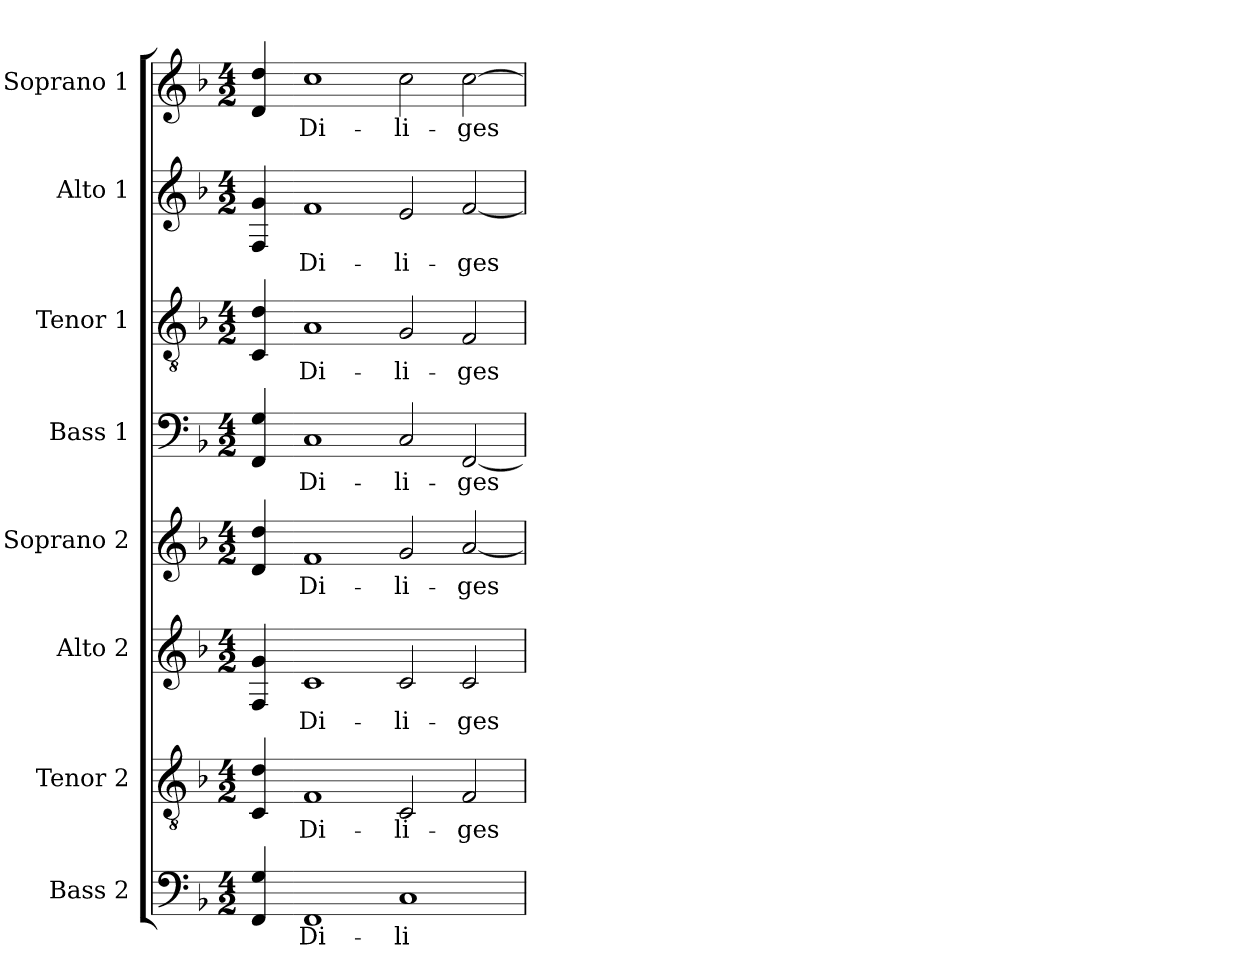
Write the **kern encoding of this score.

**kern	**text	**kern	**text	**kern	**text	**kern	**text	**kern	**text	**kern	**text	**kern	**text	**kern	**text
*part8	*part8	*part7	*part7	*part6	*part6	*part5	*part5	*part4	*part4	*part3	*part3	*part2	*part2	*part1	*part1
*staff8	*staff8	*staff7	*staff7	*staff6	*staff6	*staff5	*staff5	*staff4	*staff4	*staff3	*staff3	*staff2	*staff2	*staff1	*staff1
*I"Bass 2	*	*I"Tenor 2	*	*I"Alto 2	*	*I"Soprano 2	*	*I"Bass 1	*	*I"Tenor 1	*	*I"Alto 1	*	*I"Soprano 1	*
*I'B2.	*	*I'T2.	*	*I'A2.	*	*I'S2.	*	*I'B1.	*	*I'T1.	*	*I'A1.	*	*I'S1.	*
!!LO:PB:g=z
*clefF4	*	*clefGv2	*	*clefG2	*	*clefG2	*	*clefF4	*	*clefGv2	*	*clefG2	*	*clefG2	*
*	*	*ITrd7c12	*	*	*	*	*	*	*	*ITrd7c12	*	*	*	*	*
*k[b-]	*	*k[b-]	*	*k[b-]	*	*k[b-]	*	*k[b-]	*	*k[b-]	*	*k[b-]	*	*k[b-]	*
*F:	*	*F:	*	*F:	*	*F:	*	*F:	*	*F:	*	*F:	*	*F:	*
*M4/2	*	*M4/2	*	*M4/2	*	*M4/2	*	*M4/2	*	*M4/2	*	*M4/2	*	*M4/2	*
=	=	=	=	=	=	=	=	=	=	=	=	=	=	=	=
4FFi/ 4Gi	.	4CCi/ 4Di	.	4Fi/ 4gi	.	4di/ 4ddi	.	4FFi/ 4Gi	.	4CCi/ 4Di	.	4Fi/ 4gi	.	4di/ 4ddi	.
=1-	=1-	=1-	=1-	=1-	=1-	=1-	=1-	=1-	=1-	=1-	=1-	=1-	=1-	=1-	=1-
!	!LO:LY:b:color=#000000	!	!	!	!	!	!	!	!	!	!	!	!	!	!
!	!	!	!LO:LY:b:color=#000000	!	!	!	!	!	!	!	!	!	!	!	!
!	!	!	!	!	!LO:LY:b:color=#000000	!	!	!	!	!	!	!	!	!	!
!	!	!	!	!	!	!	!LO:LY:b:color=#000000	!	!	!	!	!	!	!	!
!	!	!	!	!	!	!	!	!	!LO:LY:b:color=#000000	!	!	!	!	!	!
!	!	!	!	!	!	!	!	!	!	!	!LO:LY:b:color=#000000	!	!	!	!
!	!	!	!	!	!	!	!	!	!	!	!	!	!LO:LY:b:color=#000000	!	!
!	!	!	!	!	!	!	!	!	!	!	!	!	!	!	!LO:LY:b:color=#000000
1FFi	Di-	1FFi	Di-	1ci	Di-	1fi	Di-	1Ci	Di-	1AAi	Di-	1fi	Di-	1cci	Di-
!	!LO:LY:b:color=#000000	!	!	!	!	!	!	!	!	!	!	!	!	!	!
!	!	!	!LO:LY:b:color=#000000	!	!	!	!	!	!	!	!	!	!	!	!
!	!	!	!	!	!LO:LY:b:color=#000000	!	!	!	!	!	!	!	!	!	!
!	!	!	!	!	!	!	!LO:LY:b:color=#000000	!	!	!	!	!	!	!	!
!	!	!	!	!	!	!	!	!	!LO:LY:b:color=#000000	!	!	!	!	!	!
!	!	!	!	!	!	!	!	!	!	!	!LO:LY:b:color=#000000	!	!	!	!
!	!	!	!	!	!	!	!	!	!	!	!	!	!LO:LY:b:color=#000000	!	!
!	!	!	!	!	!	!	!	!	!	!	!	!	!	!	!LO:LY:b:color=#000000
1Ci	-li-	2CCi/	-li-	2ci/	-li-	2gi/	-li-	2Ci/	-li-	2GGi/	-li-	2ei/	-li-	2cci\	-li-
!	!	!	!LO:LY:b:color=#000000	!	!	!	!	!	!	!	!	!	!	!	!
!	!	!	!	!	!LO:LY:b:color=#000000	!	!	!	!	!	!	!	!	!	!
!	!	!	!	!	!	!	!LO:LY:b:color=#000000	!	!	!	!	!	!	!	!
!	!	!	!	!	!	!	!	!	!LO:LY:b:color=#000000	!	!	!	!	!	!
!	!	!	!	!	!	!	!	!	!	!	!LO:LY:b:color=#000000	!	!	!	!
!	!	!	!	!	!	!	!	!	!	!	!	!	!LO:LY:b:color=#000000	!	!
!	!	!	!	!	!	!	!	!	!	!	!	!	!	!	!LO:LY:b:color=#000000
.	.	2FFi/	-ges	2ci/	-ges	[2ai/	-ges	[2FFi/	-ges	2FFi/	-ges	[2fi/	-ges	[2cci\	-ges
=	=	=	=	=	=	=	=	=	=	=	=	=	=	=	=
*-	*-	*-	*-	*-	*-	*-	*-	*-	*-	*-	*-	*-	*-	*-	*-
